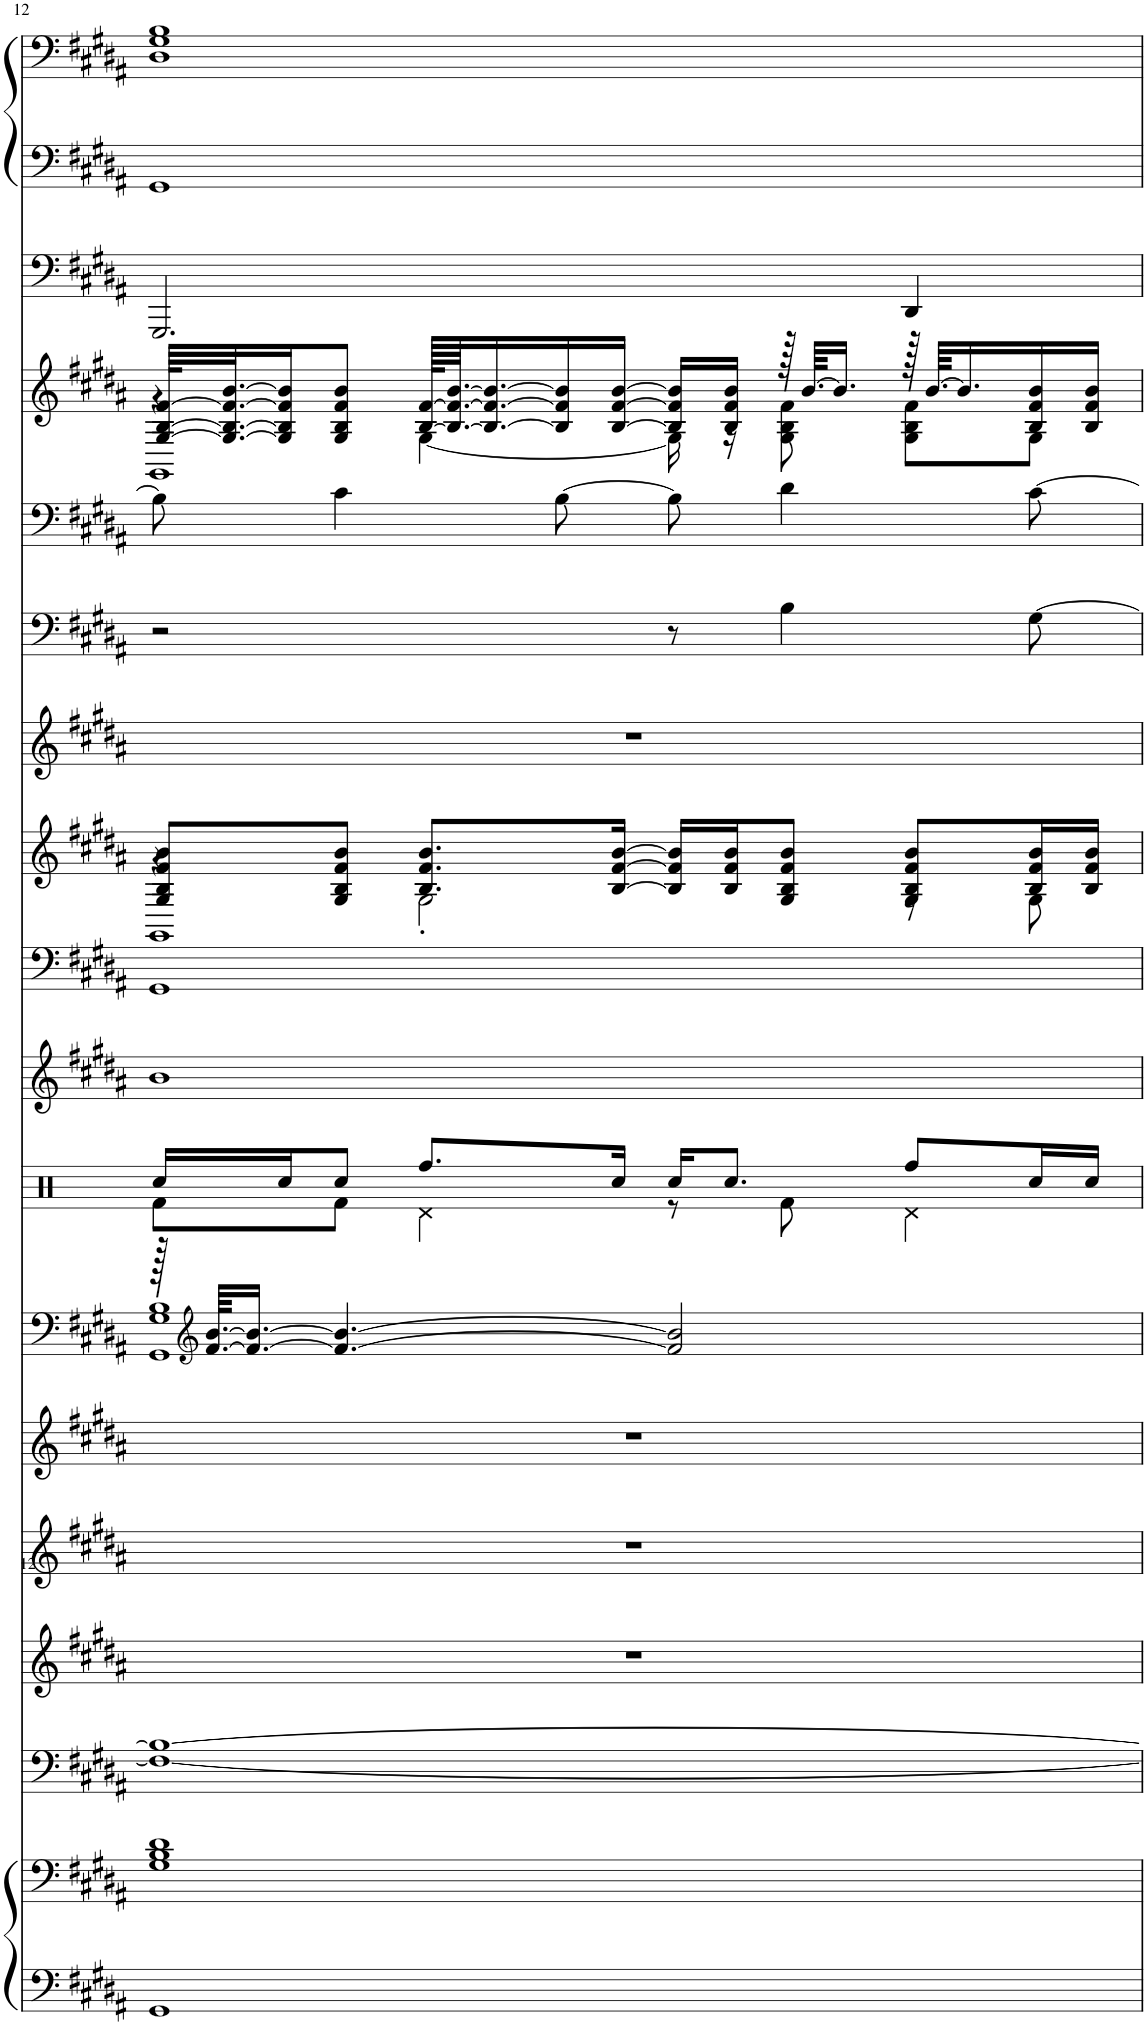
**kern	**kern	**kern	**kern	**kern	**kern	**kern	**kern	**kern	**kern	**kern	**kern	**kern	**kern	**kern	**kern	**kern	**kern
*part16	*part16	*part15	*part14	*part13	*part12	*part11	*part10	*part9	*part8	*part7	*part6	*part5	*part4	*part3	*part2	*part1	*part1
*staff18	*staff17	*staff16	*staff15	*staff14	*staff13	*staff12	*staff11	*staff10	*staff9	*staff8	*staff7	*staff6	*staff5	*staff4	*staff3	*staff2	*staff1
*I"Bright Piano	*	*I"Warm Pad	*I"Vibraphone	*I"Jazz Guitar	*I"Jazz Guitar	*I"Jazz Guitar	*I"Percussion	*I"Strings 2	*I"Steel Gtr.	*I"Steel Gtr.	*I"Voice Oohs	*I"Synth Voice	*I"Tenor Sax	*I"Steel Gtr.	*I"Fingered Bass	*I"Grand Piano, COLLIDE	*
*I'Pno	*	*	*I'Vbp	*	*	*	*	*I'Str	*	*	*I'V	*I'V	*I'T Sax	*	*	*I'Pno	*
!!LO:PB:g=z
*clefF4	*clefF4	*clefF4	*clefG2	*clefG2	*clefG2	*clefG2	*clefX	*clefG2	*clefF4	*clefG2	*clefG2	*clefF4	*clefF4	*clefG2	*clefF4	*clefF4	*clefF4
*	*	*	*	*	*	*	*	*	*	*	*	*	*Trd8c14	*	*	*	*
*k[f#c#g#d#a#]	*k[f#c#g#d#a#]	*k[f#c#g#d#a#]	*k[f#c#g#d#a#]	*k[f#c#g#d#a#]	*k[f#c#g#d#a#]	*k[f#c#g#d#a#]	*k[]	*k[f#c#g#d#a#]	*k[f#c#g#d#a#]	*k[f#c#g#d#a#]	*k[f#c#g#d#a#]	*k[f#c#g#d#a#]	*k[f#c#g#d#a#]	*k[f#c#g#d#a#]	*k[f#c#g#d#a#]	*k[f#c#g#d#a#]	*k[f#c#g#d#a#]
*M4/4	*M4/4	*M4/4	*M4/4	*M4/4	*M4/4	*M4/4	*M4/4	*M4/4	*M4/4	*M4/4	*M4/4	*M4/4	*M4/4	*M4/4	*M4/4	*M4/4	*M4/4
=12	=12	=12	=12	=12	=12	=12	=12	=12	=12	=12	=12	=12	=12	=12	=12	=12	=12
*	*	*	*	*	*	*^	*^	*	*	*^	*	*	*	*^	*	*	*
*	*	*	*	*	*	*	*	*	*	*	*	*	*^	*	*	*	*	*^	*	*	*
1GG#	1G# 1B 1d#	1F#_ 1B_	1r	1r	1r	128r	1GG# 1G# 1B	16Rcc/LL	8Rf\L	1b	1GG#	8G#/ 8B/ 8f#/ 8b/L	4r	1GG#	1r	2r	8B\]	[64G#/ [64B/ [64f#/KLLL	4r	1GG#	2.GGG#/	1GG#	1D# 1G# 1B
*	*	*	*	*	*	*clefG2	*	*	*	*	*	*	*	*	*	*	*	*	*	*	*	*	*
.	.	.	.	.	.	[64.f#/ [64.b/KKLL	.	.	.	.	.	.	.	.	.	.	.	.	.	.	.	.	.
.	.	.	.	.	.	.	.	.	.	.	.	.	.	.	.	.	.	32.G#/_ 32.B/_ 32.f#/_ [32.b/J	.	.	.	.	.
.	.	.	.	.	.	16.f#/_ 16.b/_JJ	.	.	.	.	.	.	.	.	.	.	.	.	.	.	.	.	.
.	.	.	.	.	.	.	.	16Rcc/J	.	.	.	.	.	.	.	.	.	16G#/] 16B/] 16f#/] 16b/]J	.	.	.	.	.
.	.	.	.	.	.	4.f#/_ 4.b/_	.	8Rcc/J	8Rf\J	.	.	8G#/ 8B/ 8f#/ 8b/J	.	.	.	.	4c#\	8G#/ 8B/ 8f#/ 8b/J	.	.	.	.	.
.	.	.	.	.	.	.	.	8.Rff/L	4Rd\	.	.	8.B/ 8.f#/ 8.b/L	2G#'\	.	.	.	.	[128B/ [128f#/KLLLL	[4G#\	.	.	.	.
.	.	.	.	.	.	.	.	.	.	.	.	.	.	.	.	.	.	64.B/_ 64.f#/_ [64.b/JJ	.	.	.	.	.
.	.	.	.	.	.	.	.	.	.	.	.	.	.	.	.	.	.	16.B/_ 16.f#/_ 16.b/_	.	.	.	.	.
.	.	.	.	.	.	.	.	.	.	.	.	.	.	.	.	.	[8B\	16B/] 16f#/] 16b/]	.	.	.	.	.
.	.	.	.	.	.	.	.	16Rcc/Jk	.	.	.	[16B/ [16f#/ [16b/Jk	.	.	.	.	.	[16B/ [16f#/ [16b/JJ	.	.	.	.	.
.	.	.	.	.	.	2f#/] 2b/]	.	16Rcc/KL	8r	.	.	16B/] 16f#/] 16b/]LL	.	.	.	8r	8B\]	16B/] 16f#/] 16b/]LL	16G#\]	.	.	.	.
.	.	.	.	.	.	.	.	8.Rcc/J	.	.	.	16B/ 16f#/ 16b/J	.	.	.	.	.	16B/ 16f#/ 16b/JJ	16r	.	.	.	.
.	.	.	.	.	.	.	.	.	8Rf\	.	.	8G#/ 8B/ 8f#/ 8b/J	.	.	.	4B\	4d#\	128r	8G#\ 8B\ 8f#\	.	.	.	.
.	.	.	.	.	.	.	.	.	.	.	.	.	.	.	.	.	.	[64.b/KKLL	.	.	.	.	.
.	.	.	.	.	.	.	.	.	.	.	.	.	.	.	.	.	.	16.b/JJ]	.	.	.	.	.
.	.	.	.	.	.	.	.	8Rff/L	4Rd\	.	.	8G#/ 8B/ 8f#/ 8b/L	8r	.	.	.	.	128r	8G#\ 8B\ 8f#\L	.	4DD#/	.	.
.	.	.	.	.	.	.	.	.	.	.	.	.	.	.	.	.	.	[64.b/KKLL	.	.	.	.	.
.	.	.	.	.	.	.	.	.	.	.	.	.	.	.	.	.	.	16.b/]	.	.	.	.	.
.	.	.	.	.	.	.	.	16Rcc/L	.	.	.	16B/ 16f#/ 16b/L	8G#\	.	.	[8G#\	[8c#\	16B/ 16f#/ 16b/	8G#\J	.	.	.	.
.	.	.	.	.	.	.	.	16Rcc/JJ	.	.	.	16B/ 16f#/ 16b/JJ	.	.	.	.	.	16B/ 16f#/ 16b/JJ	.	.	.	.	.
*	*	*	*	*	*	*v	*v	*	*	*	*	*v	*v	*v	*	*	*	*v	*v	*v	*	*	*
*	*	*	*	*	*	*	*v	*v	*	*	*	*	*	*	*	*	*	*
=	=	=	=	=	=	=	=	=	=	=	=	=	=	=	=	=	=
*-	*-	*-	*-	*-	*-	*-	*-	*-	*-	*-	*-	*-	*-	*-	*-	*-	*-
